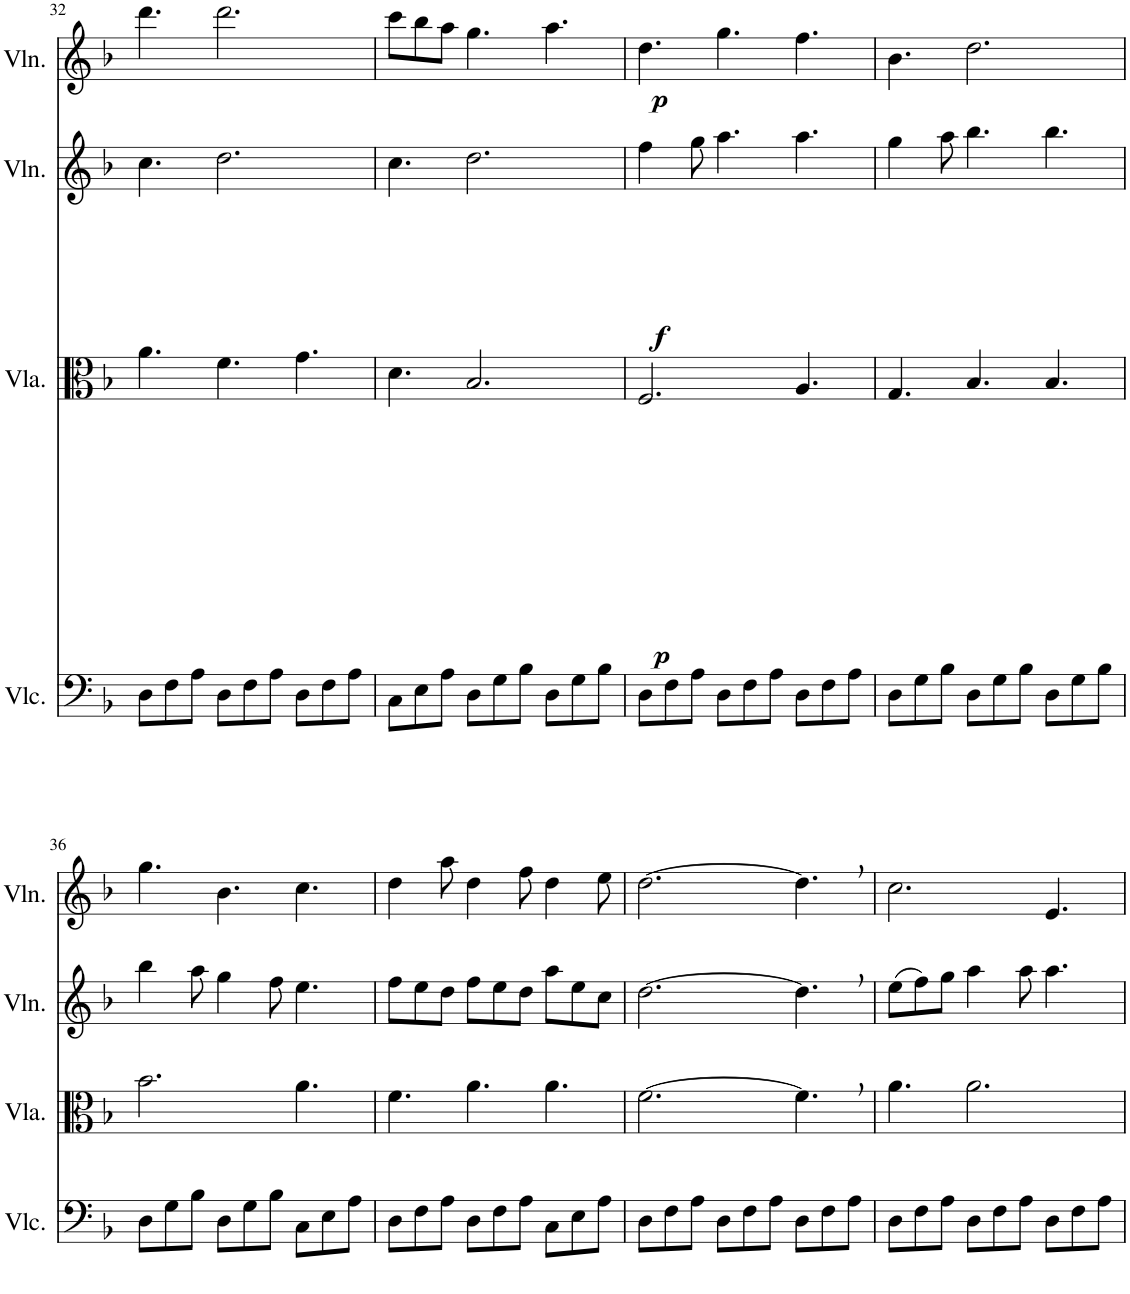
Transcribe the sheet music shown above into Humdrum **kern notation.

**kern	**kern	**dynam	**kern	**dynam	**kern	**dynam
*part4	*part3	*part3	*part2	*part2	*part1	*part1
*staff4	*staff3	*staff3	*staff2	*staff2	*staff1	*staff1
*I"Violoncello	*I"Viola	*	*I"Violin	*	*I"Violin	*
*I'Vlc.	*I'Vla.	*	*I'Vln.	*	*I'Vln.	*
!!LO:PB:g=z
*clefF4	*clefC3	*	*clefG2	*	*clefG2	*
*k[b-]	*k[b-]	*	*k[b-]	*	*k[b-]	*
*M9/8	*M9/8	*	*M9/8	*	*M9/8	*
=32	=32	=32	=32	=32	=32	=32
8D\L	4.a\	.	4.cc\	.	4.ddd\	.
8F\	.	.	.	.	.	.
8A\J	.	.	.	.	.	.
8D\L	4.f\	.	2.dd\	.	2.ddd\	.
8F\	.	.	.	.	.	.
8A\J	.	.	.	.	.	.
8D\L	4.g\	.	.	.	.	.
8F\	.	.	.	.	.	.
8A\J	.	.	.	.	.	.
=33	=33	=33	=33	=33	=33	=33
8C\L	4.d\	.	4.cc\	.	8ccc\L	.
8E\	.	.	.	.	8bb-\	.
8A\J	.	.	.	.	8aa\J	.
8D\L	2.B-/	.	2.dd\	.	4.gg\	.
8G\	.	.	.	.	.	.
8B-\J	.	.	.	.	.	.
8D\L	.	.	.	.	4.aa\	.
8G\	.	.	.	.	.	.
8B-\J	.	.	.	.	.	.
=34	=34	=34	=34	=34	=34	=34
!	!	!LO:DY:b	!	!LO:DY:b	!	!LO:DY:b
8D\L	2.F/	p	4ff\	f	4.dd\	p
8F\	.	.	.	.	.	.
8A\J	.	.	8gg\	.	.	.
8D\L	.	.	4.aa\	.	4.gg\	.
8F\	.	.	.	.	.	.
8A\J	.	.	.	.	.	.
8D\L	4.A/	.	4.aa\	.	4.ff\	.
8F\	.	.	.	.	.	.
8A\J	.	.	.	.	.	.
=35	=35	=35	=35	=35	=35	=35
8D\L	4.G/	.	4gg\	.	4.b-\	.
8G\	.	.	.	.	.	.
8B-\J	.	.	8aa\	.	.	.
8D\L	4.B-/	.	4.bb-\	.	2.dd\	.
8G\	.	.	.	.	.	.
8B-\J	.	.	.	.	.	.
8D\L	4.B-/	.	4.bb-\	.	.	.
8G\	.	.	.	.	.	.
8B-\J	.	.	.	.	.	.
!!LO:LB:g=z
=36	=36	=36	=36	=36	=36	=36
8D\L	2.b-\	.	4bb-\	.	4.gg\	.
8G\	.	.	.	.	.	.
8B-\J	.	.	8aa\	.	.	.
8D\L	.	.	4gg\	.	4.b-\	.
8G\	.	.	.	.	.	.
8B-\J	.	.	8ff\	.	.	.
8C\L	4.a\	.	4.ee\	.	4.cc\	.
8E\	.	.	.	.	.	.
8A\J	.	.	.	.	.	.
=37	=37	=37	=37	=37	=37	=37
8D\L	4.f\	.	8ff\L	.	4dd\	.
8F\	.	.	8ee\	.	.	.
8A\J	.	.	8dd\J	.	8aa\	.
8D\L	4.a\	.	8ff\L	.	4dd\	.
8F\	.	.	8ee\	.	.	.
8A\J	.	.	8dd\J	.	8ff\	.
8C\L	4.a\	.	8aa\L	.	4dd\	.
8E\	.	.	8ee\	.	.	.
8A\J	.	.	8cc\J	.	8ee\	.
=38	=38	=38	=38	=38	=38	=38
8D\L	[2.f\	.	[2.dd\	.	[2.dd\	.
8F\	.	.	.	.	.	.
8A\J	.	.	.	.	.	.
8D\L	.	.	.	.	.	.
8F\	.	.	.	.	.	.
8A\J	.	.	.	.	.	.
8D\L	4.f,\]	.	4.dd,\]	.	4.dd,\]	.
8F\	.	.	.	.	.	.
8A\J	.	.	.	.	.	.
=39	=39	=39	=39	=39	=39	=39
8D\L	4.a\	.	(8ee\L	.	2.cc\	.
8F\	.	.	8ff\)	.	.	.
8A\J	.	.	8gg\J	.	.	.
8D\L	2.a\	.	4aa\	.	.	.
8F\	.	.	.	.	.	.
8A\J	.	.	8aa\	.	.	.
8D\L	.	.	4.aa\	.	4.e/	.
8F\	.	.	.	.	.	.
8A\J	.	.	.	.	.	.
=	=	=	=	=	=	=
*-	*-	*-	*-	*-	*-	*-
